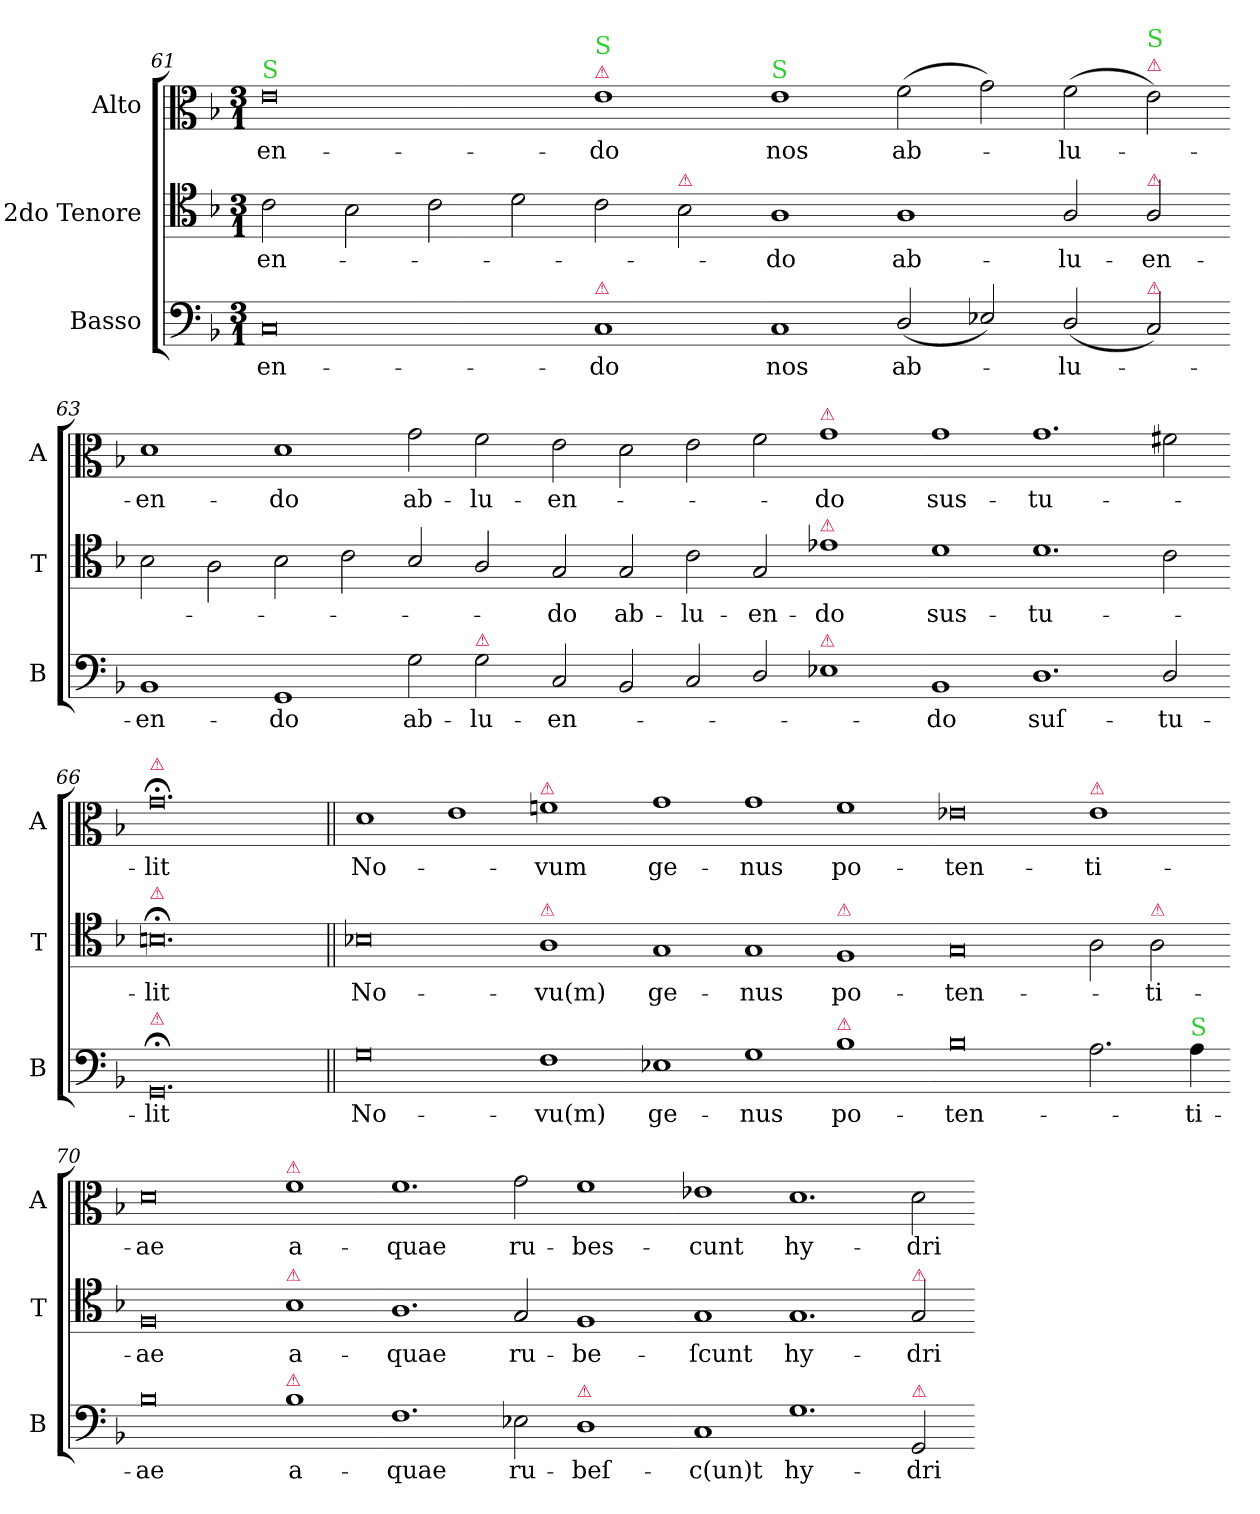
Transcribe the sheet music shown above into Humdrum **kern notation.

**kern	**text	**kern	**text	**kern	**text
*part3	*part3	*part2	*part2	*part1	*part1
*staff3	*staff3	*staff2	*staff2	*staff1	*staff1
*I"Basso	*	*I"2do Tenore	*	*I"Alto	*
*I'B	*	*I'T	*	*I'A	*
*clefF4	*	*clefC4	*	*clefC3	*
*k[b-]	*	*k[b-]	*	*k[b-]	*
*M3/1	*	*M3/1	*	*M3/1	*
=61	=61	=61	=61	=61	=61
!	!	!	!	!LO:TX:a:color=limegreen:t=S	!
0C	-en-	2c\	-en-	0e	-en-
.	.	2B-\	.	.	.
.	.	2c\	.	.	.
.	.	2d\	.	.	.
!	!	!	!	!LO:TX:a:color=crimson:t=⚠	!
!	!	!	!	!LO:TX:a:color=limegreen:t=S	!
!LO:TX:a:color=crimson:t=⚠	!	!	!	!	!
1C	-do	2c\	.	1e	-do
!	!	!LO:TX:a:color=crimson:t=⚠	!	!	!
.	.	2B-\	.	.	.
=62-	=62-	=62-	=62-	=62-	=62-
!	!	!	!	!LO:TX:a:color=limegreen:t=S	!
1C	nos	1A	-do	1e	nos
(2D/	ab-	1A	ab-	(2f\	ab-
2E-X/)	.	.	.	2g\)	.
(2D/	-lu-	2A/	-lu-	(2f\	-lu-
!	!	!	!	!LO:TX:a:color=crimson:t=⚠	!
!	!	!	!	!LO:TX:a:color=limegreen:t=S	!
!	!	!LO:TX:a:color=crimson:t=⚠	!	!	!
!LO:TX:a:color=crimson:t=⚠	!	!	!	!	!
2C/)	.	2A/	-en-	2e\)	.
=63-	=63-	=63-	=63-	=63-	=63-
1BB-	-en-	2B-\	.	1d	-en-
.	.	2A\	.	.	.
1GG	-do	2B-\	.	1d	-do
.	.	2c\	.	.	.
2G\	ab-	2B-/	.	2g\	ab-
!LO:TX:a:color=crimson:t=⚠	!	!	!	!	!
2G\	-lu-	2A/	.	2f\	-lu-
=64-	=64-	=64-	=64-	=64-	=64-
2C/	-en-	2G/	-do	2e\	-en-
2BB-/	.	2G/	ab-	2d\	.
2C/	.	2c\	-lu-	2e\	.
2D/	.	2G/	-en-	2f\	.
!	!	!	!	!LO:TX:a:color=crimson:t=⚠	!
!	!	!LO:TX:a:color=crimson:t=⚠	!	!	!
!LO:TX:a:color=crimson:t=⚠	!	!	!	!	!
1E-X	.	1e-X	-do	1g	-do
=65-	=65-	=65-	=65-	=65-	=65-
1BB-	-do	1d	sus-	1g	sus-
1.D	suſ-	1.d	-tu-	1.g	-tu-
2D/	-tu-	2c\	.	2f#X\	.
=66-	=66-	=66-	=66-	=66-	=66-
!	!	!	!	!LO:TX:a:color=crimson:t=⚠	!
!	!	!LO:TX:a:color=crimson:t=⚠	!	!	!
!LO:TX:a:color=crimson:t=⚠	!	!	!	!	!
0.GG;<	-lit	0.Bn;	-lit	0.g;	-lit
=67||	=67||	=67||	=67||	=67||	=67||
0G	No-	0B-X	No-	1d	No-
.	.	.	.	1e	.
!	!	!	!	!LO:TX:a:color=crimson:t=⚠	!
!	!	!LO:TX:a:color=crimson:t=⚠	!	!	!
1F	-vu(m)	1A	-vu(m)	1fn	-vum
=68-	=68-	=68-	=68-	=68-	=68-
1E-X	ge-	1G	ge-	1g	ge-
1G	-nus	1G	-nus	1g	-nus
!	!	!LO:TX:a:color=crimson:t=⚠	!	!	!
!LO:TX:a:color=crimson:t=⚠	!	!	!	!	!
1B-	po-	1F	po-	1f	po-
=69-	=69-	=69-	=69-	=69-	=69-
0B-	-ten-	0G	-ten-	0e-X	-ten-
!	!	!	!	!LO:TX:a:color=crimson:t=⚠	!
2.A\	.	2A\	.	1e-	-ti-
!	!	!LO:TX:a:color=crimson:t=⚠	!	!	!
.	.	2A\	-ti-	.	.
!LO:TX:a:color=limegreen:t=S	!	!	!	!	!
4A\	-ti-	.	.	.	.
=70-	=70-	=70-	=70-	=70-	=70-
0B-	-ae	0F	-ae	0d	-ae
!	!	!	!	!LO:TX:a:color=crimson:t=⚠	!
!	!	!LO:TX:a:color=crimson:t=⚠	!	!	!
!LO:TX:a:color=crimson:t=⚠	!	!	!	!	!
1B-	a-	1B-	a-	1f	a-
=71-	=71-	=71-	=71-	=71-	=71-
1.F	-quae	1.A	-quae	1.f	-quae
2E-X\	ru-	2G/	ru-	2g\	ru-
!LO:TX:a:color=crimson:t=⚠	!	!	!	!	!
1D	-beſ-	1F	-be-	1f	-bes-
=72-	=72-	=72-	=72-	=72-	=72-
1C	-c(un)t	1G	-ſcunt	1e-X	-cunt
1.G	hy-	1.G	hy-	1.d	hy-
!	!	!LO:TX:a:color=crimson:t=⚠	!	!	!
!LO:TX:a:color=crimson:t=⚠	!	!	!	!	!
2GG/	-dri-	2G/	-dri-	2d\	-dri-
=-	=-	=-	=-	=-	=-
*-	*-	*-	*-	*-	*-
